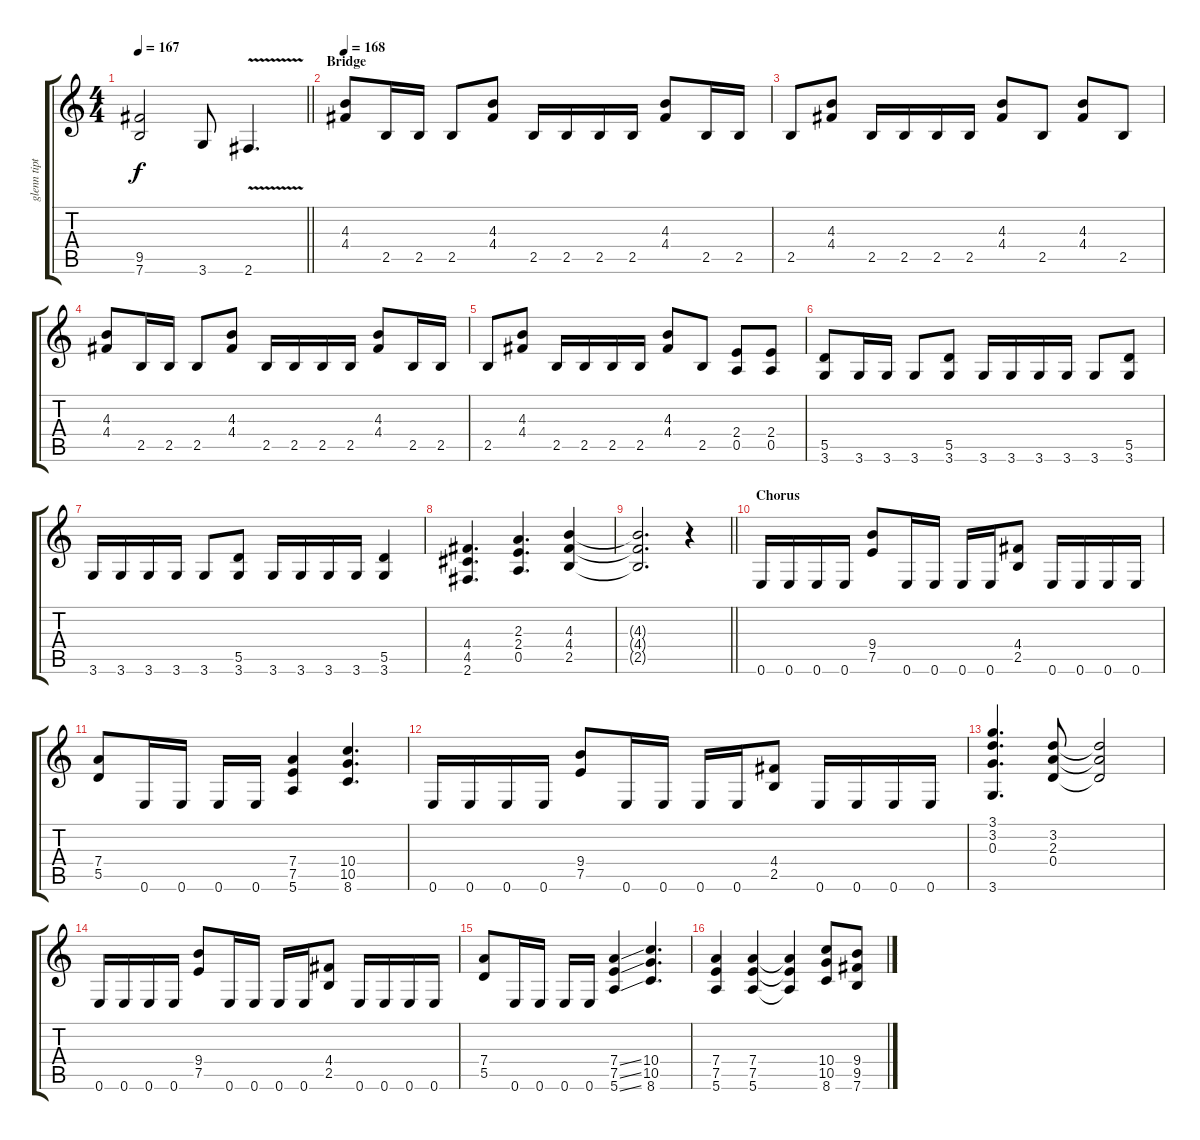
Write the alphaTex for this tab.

\track ("glenn tipton" "glenn tipt") {instrument overdrivenguitar}
\staff {score tabs}
\tuning (E4 B3 G3 D3 A2 E2) {hide}
\ts (4 4)
\tempo 167
\clef g2
\barLineRight lightlight
\ks c
(9.5{t} 7.6{t}).2{dy f} 3.6.8 2.6{v}.4{d} |
\section ("" "Bridge")
\tempo 168
(4.3 4.4).8 2.5.16 2.5.16 2.5.8 (4.3 4.4).8 2.5.16 2.5.16 2.5.16 2.5.16 (4.3 4.4).8 2.5.16 2.5.16 |
2.5.8 (4.3 4.4).8 2.5.16 2.5.16 2.5.16 2.5.16 (4.3 4.4).8 2.5.8 (4.3 4.4).8 2.5.8 |
(4.3 4.4).8 2.5.16 2.5.16 2.5.8 (4.3 4.4).8 2.5.16 2.5.16 2.5.16 2.5.16 (4.3 4.4).8 2.5.16 2.5.16 |
2.5.8 (4.3 4.4).8 2.5.16 2.5.16 2.5.16 2.5.16 (4.3 4.4).8 2.5.8 (2.4 0.5).8 (2.4 0.5).8 |
(5.5 3.6).8 3.6.16 3.6.16 3.6.8 (5.5 3.6).8 3.6.16 3.6.16 3.6.16 3.6.16 3.6.8 (5.5 3.6).8 |
3.6.16 3.6.16 3.6.16 3.6.16 3.6.8 (5.5 3.6).8 3.6.16 3.6.16 3.6.16 3.6.16 (5.5 3.6).4 |
(4.4 4.5 2.6).4{d} (2.3 2.4 0.5).4{d} (4.3 4.4 2.5).4 |
\barLineRight lightlight
(4.3{t} 4.4{t} 2.5{t}).2{d} r.4 |
\section ("" "Chorus")
0.6.16 0.6.16 0.6.16 0.6.16 (9.4 7.5).8 0.6.16 0.6.16 0.6.16 0.6.16 (4.4 2.5).8 0.6.16 0.6.16 0.6.16 0.6.16 |
(7.4 5.5).8 0.6.16 0.6.16 0.6.16 0.6.16 (7.4 7.5 5.6).4 (10.4 10.5 8.6).4{d} |
0.6.16 0.6.16 0.6.16 0.6.16 (9.4 7.5).8 0.6.16 0.6.16 0.6.16 0.6.16 (4.4 2.5).8 0.6.16 0.6.16 0.6.16 0.6.16 |
(3.1 3.2 0.3 3.6).4{d} (3.2 2.3 0.4).8 (3.2{t} 2.3{t} 0.4{t}).2 |
0.6.16 0.6.16 0.6.16 0.6.16 (9.4 7.5).8 0.6.16 0.6.16 0.6.16 0.6.16 (4.4 2.5).8 0.6.16 0.6.16 0.6.16 0.6.16 |
(7.4 5.5).8 0.6.16 0.6.16 0.6.16 0.6.16 (7.4{ss} 7.5{ss} 5.6{ss}).4 (10.4 10.5 8.6).4{d} |
(7.4 7.5 5.6).4 (7.4 7.5 5.6).4 (7.4{t} 7.5{t} 5.6{t}).4 (10.4 10.5 8.6).8 (9.4 9.5 7.6).8
